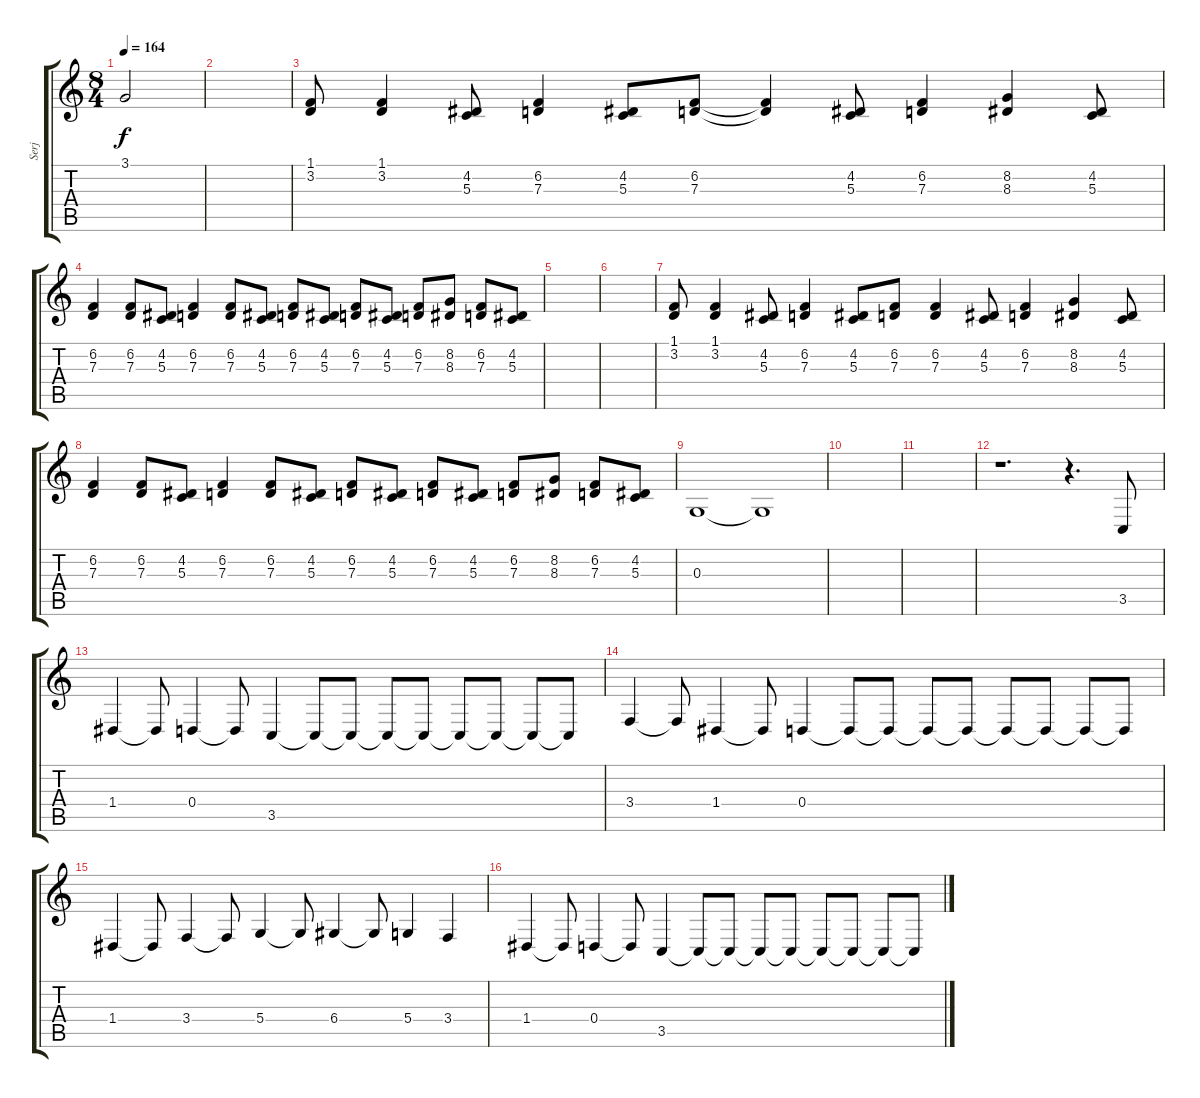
\track ("Serj" "Serj") {instrument englishhorn}
\staff {score tabs}
\tuning (E4 B3 G3 D3 A2 D2) {hide}
\ts (8 4)
\tempo 164
\clef g2
\ks c
3.1.2{dy f} |
|
(1.1 3.2).8 (1.1 3.2).4 (4.2 5.3).8 (6.2 7.3).4 (4.2 5.3).8 (6.2 7.3).8 (6.2{t} 7.3{t}).4 (4.2 5.3).8 (6.2 7.3).4 (8.2 8.3).4 (4.2 5.3).8 |
(6.2 7.3).4 (6.2 7.3).8 (4.2 5.3).8 (6.2 7.3).4 (6.2 7.3).8 (4.2 5.3).8 (6.2 7.3).8 (4.2 5.3).8 (6.2 7.3).8 (4.2 5.3).8 (6.2 7.3).8 (8.2 8.3).8 (6.2 7.3).8 (4.2 5.3).8 |
|
|
(1.1 3.2).8 (1.1 3.2).4 (4.2 5.3).8 (6.2 7.3).4 (4.2 5.3).8 (6.2 7.3).8 (6.2 7.3).4 (4.2 5.3).8 (6.2 7.3).4 (8.2 8.3).4 (4.2 5.3).8 |
(6.2 7.3).4 (6.2 7.3).8 (4.2 5.3).8 (6.2 7.3).4 (6.2 7.3).8 (4.2 5.3).8 (6.2 7.3).8 (4.2 5.3).8 (6.2 7.3).8 (4.2 5.3).8 (6.2 7.3).8 (8.2 8.3).8 (6.2 7.3).8 (4.2 5.3).8 |
0.3.1 0.3{t}.1 |
|
|
r.1{d} r.4{d} 3.5.8{volume 13} |
1.4.4 1.4{t}.8 0.4.4 0.4{t}.8 3.5.4 3.5{t}.8 3.5{t}.8 3.5{t}.8 3.5{t}.8 3.5{t}.8 3.5{t}.8 3.5{t}.8 3.5{t}.8 |
3.4.4 3.4{t}.8 1.4.4 1.4{t}.8 0.4.4 0.4{t}.8 0.4{t}.8 0.4{t}.8 0.4{t}.8 0.4{t}.8 0.4{t}.8 0.4{t}.8 0.4{t}.8 |
1.4.4 1.4{t}.8 3.4.4 3.4{t}.8 5.4.4 5.4{t}.8 6.4.4 6.4{t}.8 5.4.4 3.4.4 |
1.4.4 1.4{t}.8 0.4.4 0.4{t}.8 3.5.4 3.5{t}.8 3.5{t}.8 3.5{t}.8 3.5{t}.8 3.5{t}.8 3.5{t}.8 3.5{t}.8 3.5{t}.8
